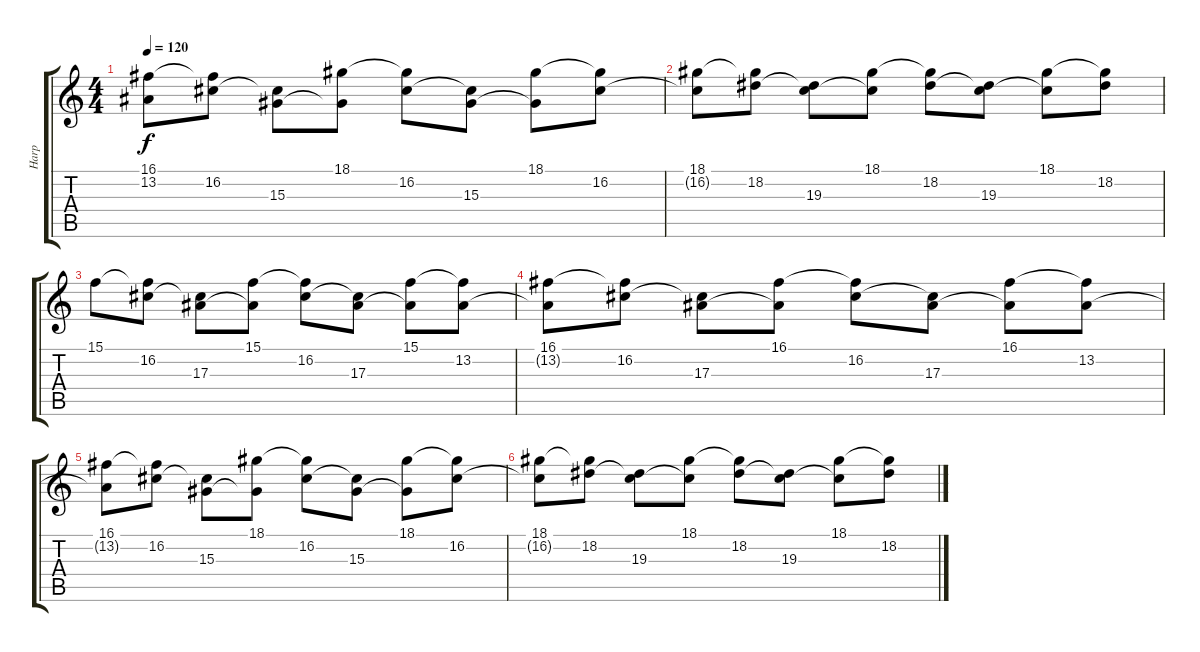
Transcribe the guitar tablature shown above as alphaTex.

\track ("Harp" "Harp") {instrument orchestralharp}
\staff {score tabs}
\tuning (D4 A3 F3 C3 G2 C2) {hide}
\ts (4 4)
\tempo 120
\clef g2
\ks c
(16.1 13.2{t}).8{dy f} (16.1{t} 16.2).8 (16.2{t} 15.3).8 (18.1 15.3{t}).8 (18.1{t} 16.2).8 (16.2{t} 15.3).8 (18.1 15.3{t}).8 (18.1{t} 16.2).8 |
(18.1 16.2{t}).8{volume 0} (18.1{t} 18.2).8 (18.2{t} 19.3).8 (18.1 19.3{t}).8 (18.1{t} 18.2).8 (18.2{t} 19.3).8 (18.1 19.3{t}).8 (18.1{t} 18.2).8 |
15.1.8 (15.1{t} 16.2).8 (16.2{t} 17.3).8 (15.1 17.3{t}).8 (15.1{t} 16.2).8 (16.2{t} 17.3).8 (15.1 17.3{t}).8 (15.1{t} 13.2).8 |
(16.1 13.2{t}).8 (16.1{t} 16.2).8 (16.2{t} 17.3).8 (16.1 17.3{t}).8 (16.1{t} 16.2).8 (16.2{t} 17.3).8 (16.1 17.3{t}).8 (16.1{t} 13.2).8 |
(16.1 13.2{t}).8 (16.1{t} 16.2).8 (16.2{t} 15.3).8 (18.1 15.3{t}).8 (18.1{t} 16.2).8 (16.2{t} 15.3).8 (18.1 15.3{t}).8 (18.1{t} 16.2).8 |
(18.1 16.2{t}).8 (18.1{t} 18.2).8 (18.2{t} 19.3).8 (18.1 19.3{t}).8 (18.1{t} 18.2).8 (18.2{t} 19.3).8 (18.1 19.3{t}).8 (18.1{t} 18.2).8
